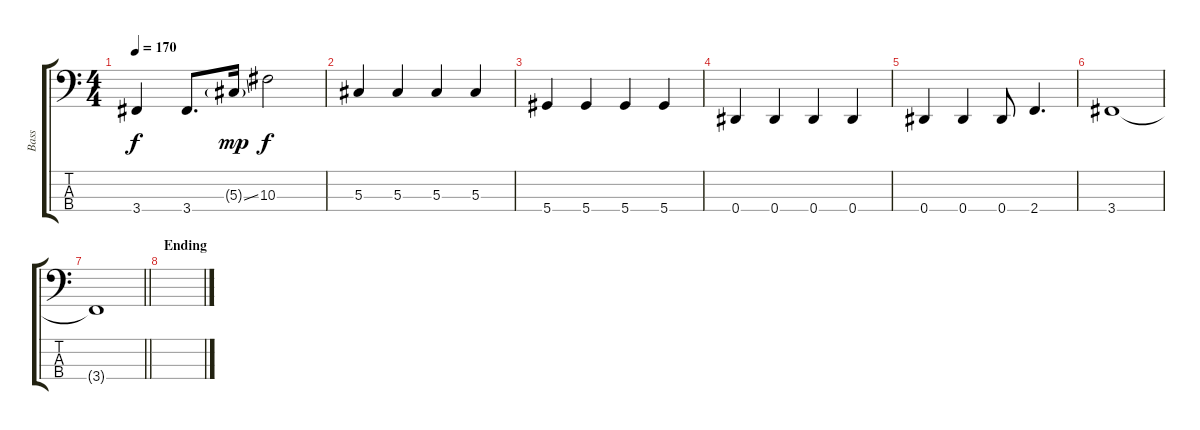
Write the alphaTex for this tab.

\track ("Bass" "Bass") {instrument electricbassfinger}
\staff {score tabs}
\tuning (Gb2 Db2 Ab1 Eb1) {hide}
\ts (4 4)
\tempo 170
\clef f4
\ks c
3.4.4{dy f} 3.4.8{d} 5.3{ss g}.16{dy mp} 10.3.2{dy f} |
5.3.4 5.3.4 5.3.4 5.3.4 |
5.4.4 5.4.4 5.4.4 5.4.4 |
0.4.4 0.4.4 0.4.4 0.4.4 |
0.4.4 0.4.4 0.4.8 2.4.4{d} |
3.4.1 |
\barLineRight lightlight
3.4{t}.1 |
\section ("" "Ending")
